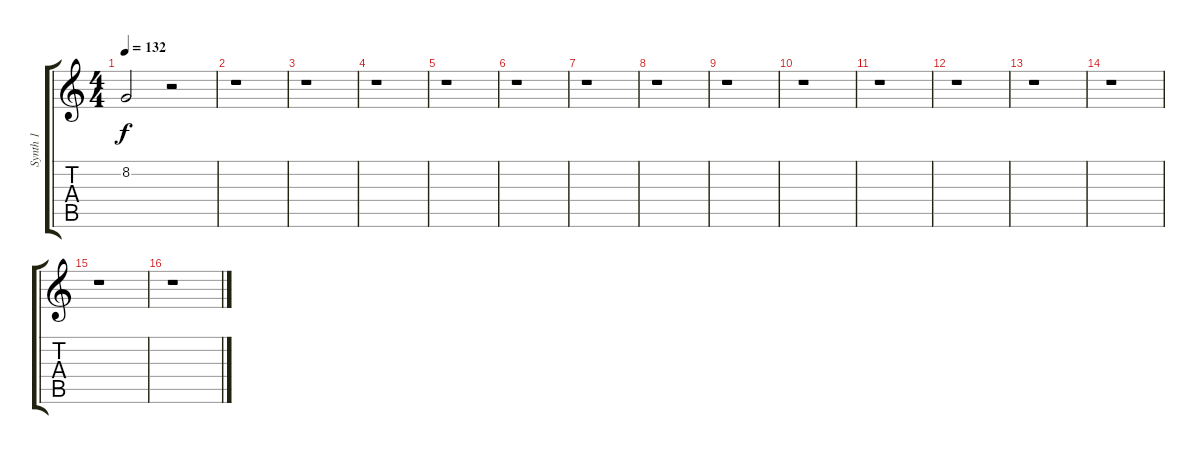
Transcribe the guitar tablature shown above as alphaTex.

\track ("Synth 1" "Synth 1") {instrument electricpiano1}
\staff {score tabs}
\tuning (E4 B3 G3 D3 A2 E2) {hide}
\ts (4 4)
\tempo 132
\clef g2
\ks c
8.2.2{dy f} r.2 |
r.1 |
r.1 |
r.1 |
r.1 |
r.1 |
r.1 |
r.1 |
r.1 |
r.1 |
r.1 |
r.1 |
r.1 |
r.1 |
r.1 |
r.1
